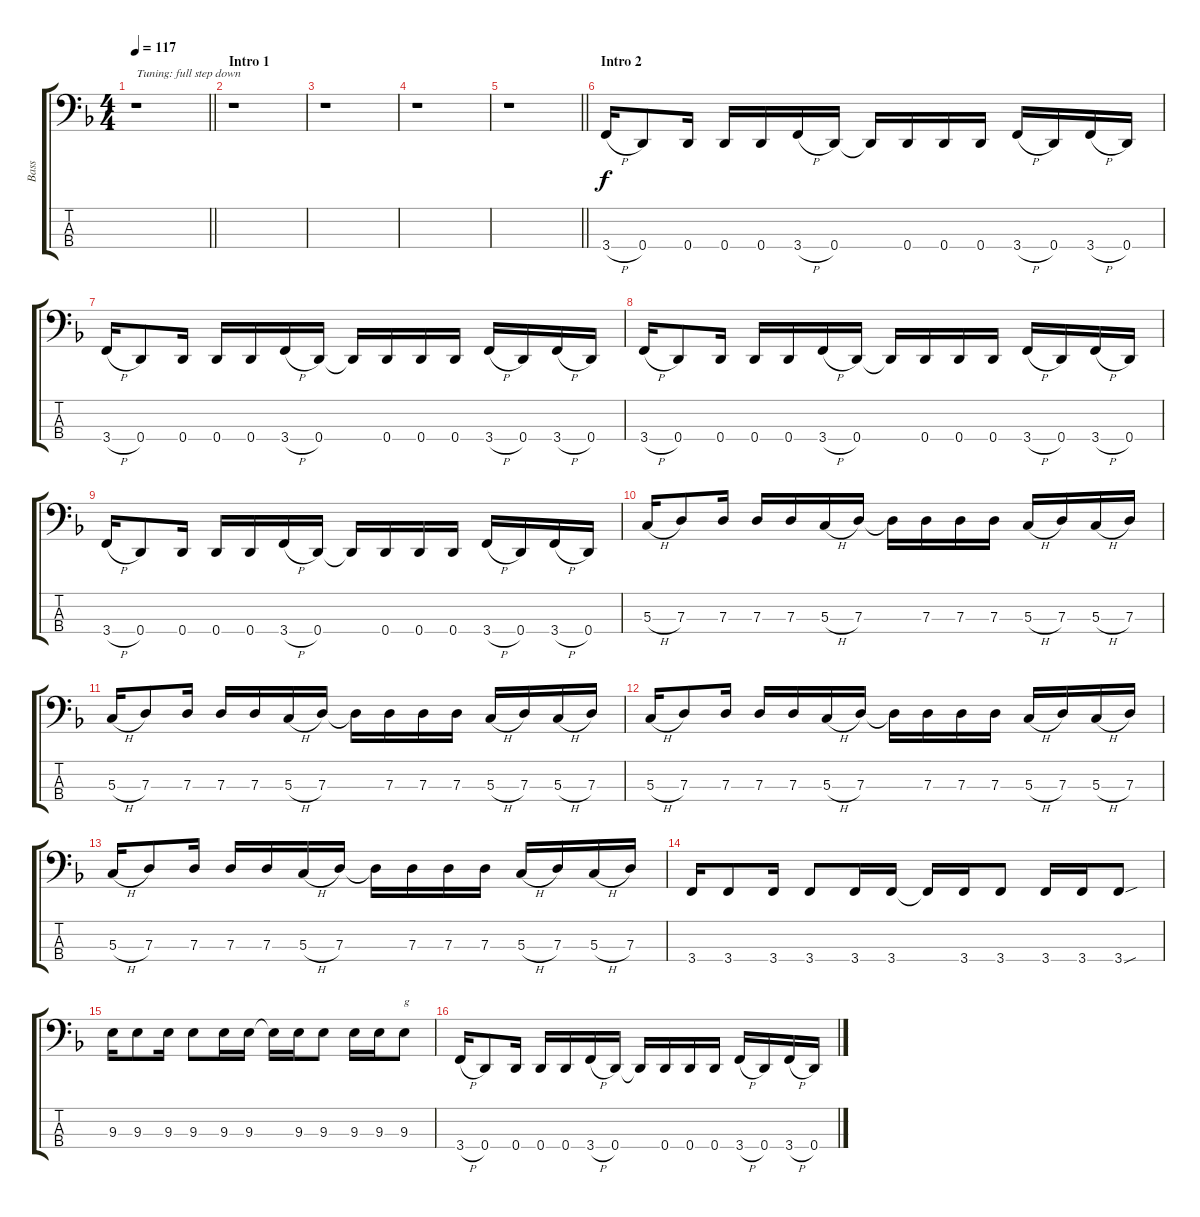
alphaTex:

\track ("Bass" "Bass") {instrument electricbasspick}
\staff {score tabs}
\tuning (F2 C2 G1 D1) {hide}
\ts (4 4)
\tempo 117
\clef f4
\barLineRight lightlight
\ks dminor
r.1{txt "Tuning: full step down" dy f instrument electricbasspick} |
\section ("" "Intro 1")
r.1 |
r.1 |
r.1 |
\barLineRight lightlight
r.1 |
\section ("" "Intro 2")
3.4{h}.16 0.4.8 0.4.16 0.4.16 0.4.16 3.4{h}.16 0.4.16 0.4{t}.16 0.4.16 0.4.16 0.4.16 3.4{h}.16 0.4.16 3.4{h}.16 0.4.16 |
3.4{h}.16 0.4.8 0.4.16 0.4.16 0.4.16 3.4{h}.16 0.4.16 0.4{t}.16 0.4.16 0.4.16 0.4.16 3.4{h}.16 0.4.16 3.4{h}.16 0.4.16 |
3.4{h}.16 0.4.8 0.4.16 0.4.16 0.4.16 3.4{h}.16 0.4.16 0.4{t}.16 0.4.16 0.4.16 0.4.16 3.4{h}.16 0.4.16 3.4{h}.16 0.4.16 |
3.4{h}.16 0.4.8 0.4.16 0.4.16 0.4.16 3.4{h}.16 0.4.16 0.4{t}.16 0.4.16 0.4.16 0.4.16 3.4{h}.16 0.4.16 3.4{h}.16 0.4.16 |
5.3{h}.16 7.3.8 7.3.16 7.3.16 7.3.16 5.3{h}.16 7.3.16 7.3{t}.16 7.3.16 7.3.16 7.3.16 5.3{h}.16 7.3.16 5.3{h}.16 7.3.16 |
5.3{h}.16 7.3.8 7.3.16 7.3.16 7.3.16 5.3{h}.16 7.3.16 7.3{t}.16 7.3.16 7.3.16 7.3.16 5.3{h}.16 7.3.16 5.3{h}.16 7.3.16 |
5.3{h}.16 7.3.8 7.3.16 7.3.16 7.3.16 5.3{h}.16 7.3.16 7.3{t}.16 7.3.16 7.3.16 7.3.16 5.3{h}.16 7.3.16 5.3{h}.16 7.3.16 |
5.3{h}.16 7.3.8 7.3.16 7.3.16 7.3.16 5.3{h}.16 7.3.16 7.3{t}.16 7.3.16 7.3.16 7.3.16 5.3{h}.16 7.3.16 5.3{h}.16 7.3.16 |
3.4.16 3.4.8 3.4.16 3.4.8 3.4.16 3.4.16 3.4{t}.16 3.4.16 3.4.8 3.4.16 3.4.16 3.4{sou}.8 |
9.3.16 9.3.8 9.3.16 9.3.8 9.3.16 9.3.16 9.3{t}.16 9.3.16 9.3.8 9.3.16 9.3.16 9.3.8{txt "g"} |
3.4{h}.16 0.4.8 0.4.16 0.4.16 0.4.16 3.4{h}.16 0.4.16 0.4{t}.16 0.4.16 0.4.16 0.4.16 3.4{h}.16 0.4.16 3.4{h}.16 0.4.16
